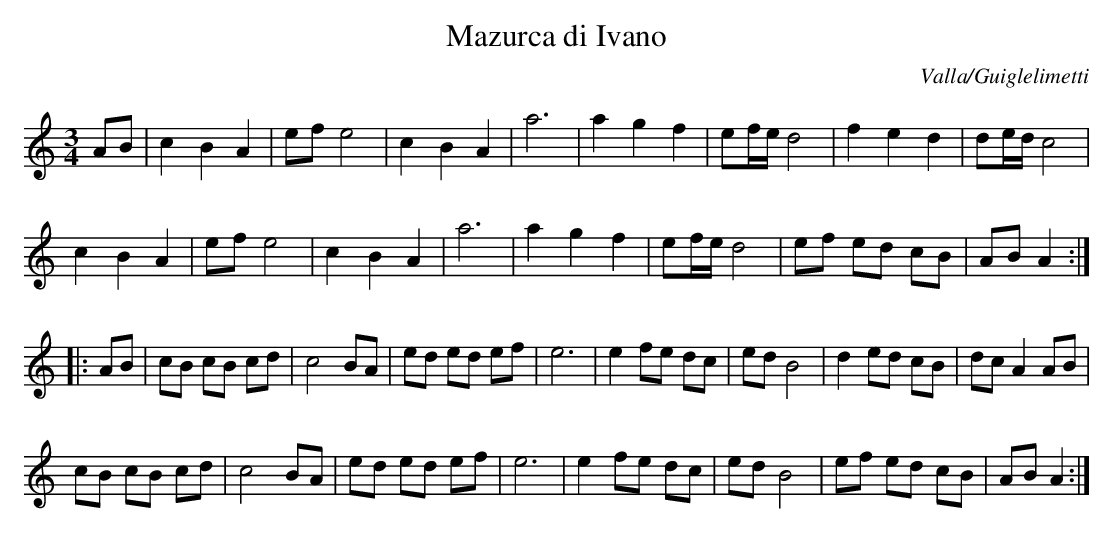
X:1
T:Mazurca di Ivano
C:Valla/Guiglelimetti
M:3/4
L:1/8
K:C
AB|c2B2A2|ef e4|c2B2A2|a6|\
a2g2f2|ef/e/d4|f2e2d2|de/d/ c4|
c2B2A2|ef e4|c2B2A2|a6|\
a2g2f2|ef/e/d4|ef ed cB|AB A2:|
|:AB|cB cB cd|c4 BA|ed ed ef|e6|\
e2 fe dc|ed B4|d2 ed cB|dc A2AB|
cB cB cd|c4 BA|ed ed ef|e6|\
e2 fe dc|ed B4|ef ed cB|ABA2:|
